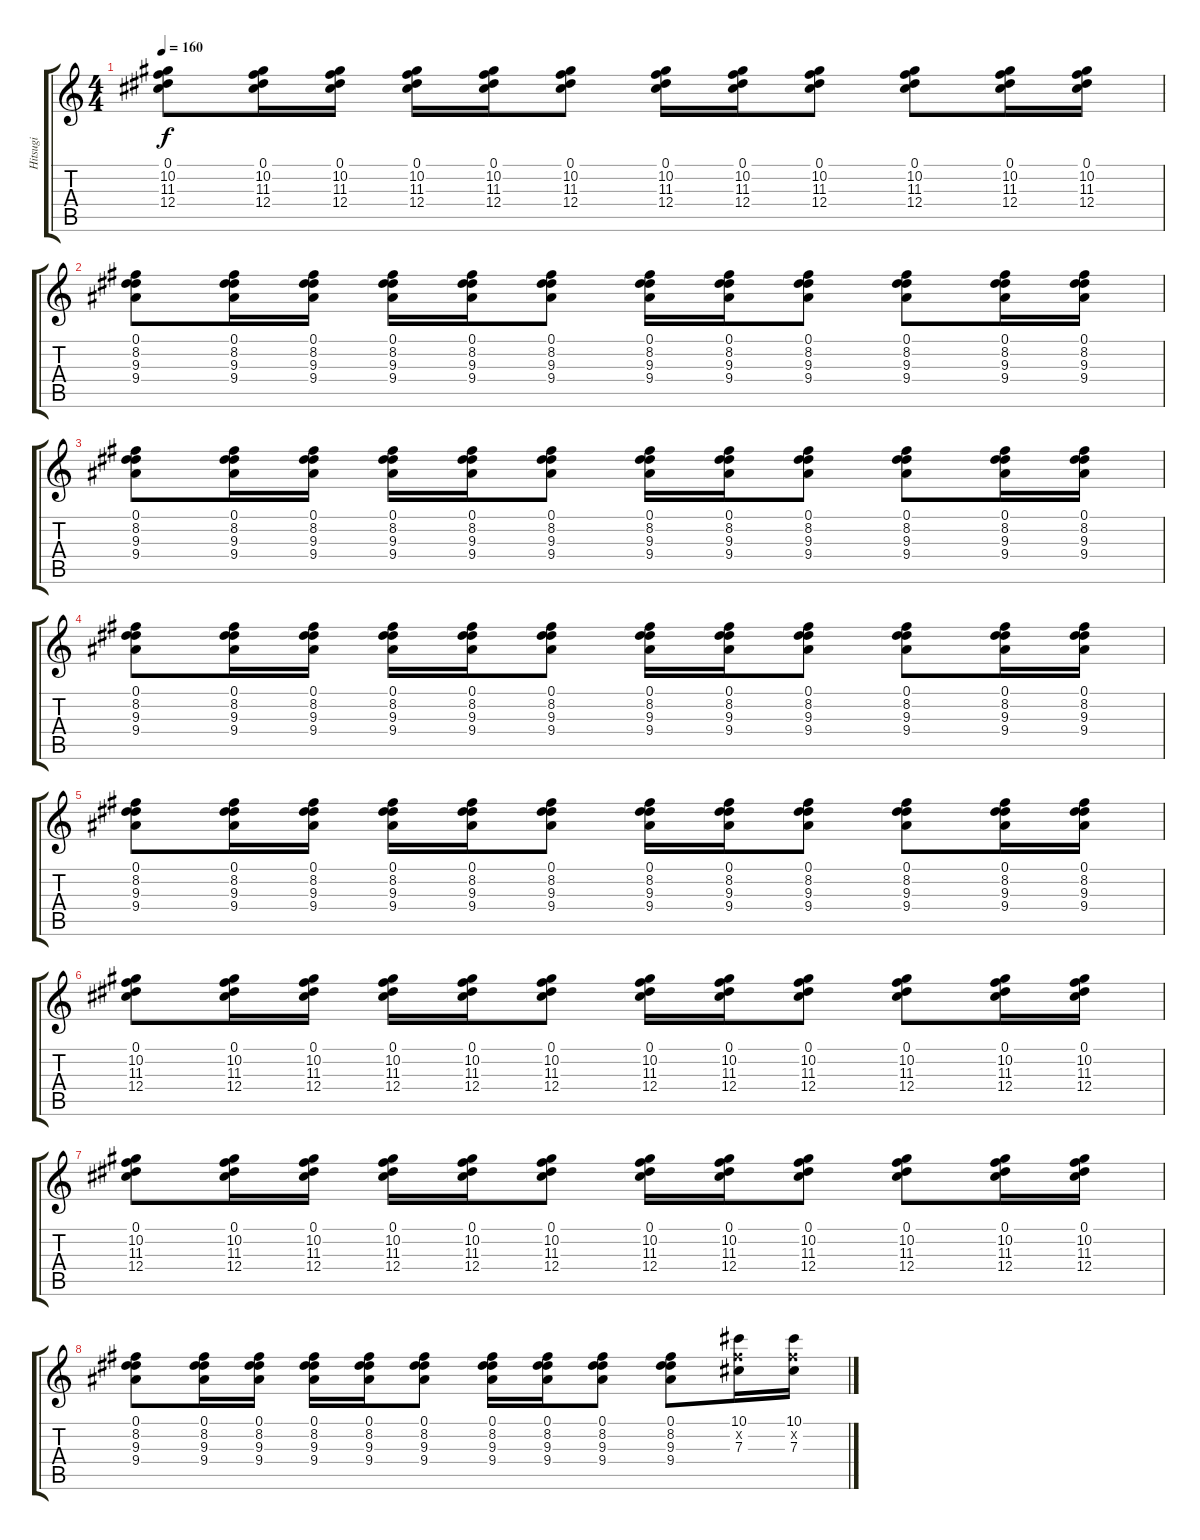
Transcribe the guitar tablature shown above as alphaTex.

\track ("Hitsugi" "Hitsugi") {instrument overdrivenguitar}
\staff {score tabs}
\tuning (Eb4 Bb3 Gb3 Db3 Ab2 Eb2) {hide}
\ts (4 4)
\tempo 160
\clef g2
\ks c
(0.1 10.2 11.3 12.4).8{dy f} (0.1 10.2 11.3 12.4).16 (0.1 10.2 11.3 12.4).16 (0.1 10.2 11.3 12.4).16 (0.1 10.2 11.3 12.4).16 (0.1 10.2 11.3 12.4).8 (0.1 10.2 11.3 12.4).16 (0.1 10.2 11.3 12.4).16 (0.1 10.2 11.3 12.4).8 (0.1 10.2 11.3 12.4).8 (0.1 10.2 11.3 12.4).16 (0.1 10.2 11.3 12.4).16 |
(0.1 8.2 9.3 9.4).8 (0.1 8.2 9.3 9.4).16 (0.1 8.2 9.3 9.4).16 (0.1 8.2 9.3 9.4).16 (0.1 8.2 9.3 9.4).16 (0.1 8.2 9.3 9.4).8 (0.1 8.2 9.3 9.4).16 (0.1 8.2 9.3 9.4).16 (0.1 8.2 9.3 9.4).8 (0.1 8.2 9.3 9.4).8 (0.1 8.2 9.3 9.4).16 (0.1 8.2 9.3 9.4).16 |
(0.1 8.2 9.3 9.4).8 (0.1 8.2 9.3 9.4).16 (0.1 8.2 9.3 9.4).16 (0.1 8.2 9.3 9.4).16 (0.1 8.2 9.3 9.4).16 (0.1 8.2 9.3 9.4).8 (0.1 8.2 9.3 9.4).16 (0.1 8.2 9.3 9.4).16 (0.1 8.2 9.3 9.4).8 (0.1 8.2 9.3 9.4).8 (0.1 8.2 9.3 9.4).16 (0.1 8.2 9.3 9.4).16 |
(0.1 8.2 9.3 9.4).8 (0.1 8.2 9.3 9.4).16 (0.1 8.2 9.3 9.4).16 (0.1 8.2 9.3 9.4).16 (0.1 8.2 9.3 9.4).16 (0.1 8.2 9.3 9.4).8 (0.1 8.2 9.3 9.4).16 (0.1 8.2 9.3 9.4).16 (0.1 8.2 9.3 9.4).8 (0.1 8.2 9.3 9.4).8 (0.1 8.2 9.3 9.4).16 (0.1 8.2 9.3 9.4).16 |
(0.1 8.2 9.3 9.4).8 (0.1 8.2 9.3 9.4).16 (0.1 8.2 9.3 9.4).16 (0.1 8.2 9.3 9.4).16 (0.1 8.2 9.3 9.4).16 (0.1 8.2 9.3 9.4).8 (0.1 8.2 9.3 9.4).16 (0.1 8.2 9.3 9.4).16 (0.1 8.2 9.3 9.4).8 (0.1 8.2 9.3 9.4).8 (0.1 8.2 9.3 9.4).16 (0.1 8.2 9.3 9.4).16 |
(0.1 10.2 11.3 12.4).8 (0.1 10.2 11.3 12.4).16 (0.1 10.2 11.3 12.4).16 (0.1 10.2 11.3 12.4).16 (0.1 10.2 11.3 12.4).16 (0.1 10.2 11.3 12.4).8 (0.1 10.2 11.3 12.4).16 (0.1 10.2 11.3 12.4).16 (0.1 10.2 11.3 12.4).8 (0.1 10.2 11.3 12.4).8 (0.1 10.2 11.3 12.4).16 (0.1 10.2 11.3 12.4).16 |
(0.1 10.2 11.3 12.4).8 (0.1 10.2 11.3 12.4).16 (0.1 10.2 11.3 12.4).16 (0.1 10.2 11.3 12.4).16 (0.1 10.2 11.3 12.4).16 (0.1 10.2 11.3 12.4).8 (0.1 10.2 11.3 12.4).16 (0.1 10.2 11.3 12.4).16 (0.1 10.2 11.3 12.4).8 (0.1 10.2 11.3 12.4).8 (0.1 10.2 11.3 12.4).16 (0.1 10.2 11.3 12.4).16 |
(0.1 8.2 9.3 9.4).8 (0.1 8.2 9.3 9.4).16 (0.1 8.2 9.3 9.4).16 (0.1 8.2 9.3 9.4).16 (0.1 8.2 9.3 9.4).16 (0.1 8.2 9.3 9.4).8 (0.1 8.2 9.3 9.4).16 (0.1 8.2 9.3 9.4).16 (0.1 8.2 9.3 9.4).8 (0.1 8.2 9.3 9.4).8 (10.1 8.2{x} 7.3).16 (10.1 8.2{x} 7.3).16
